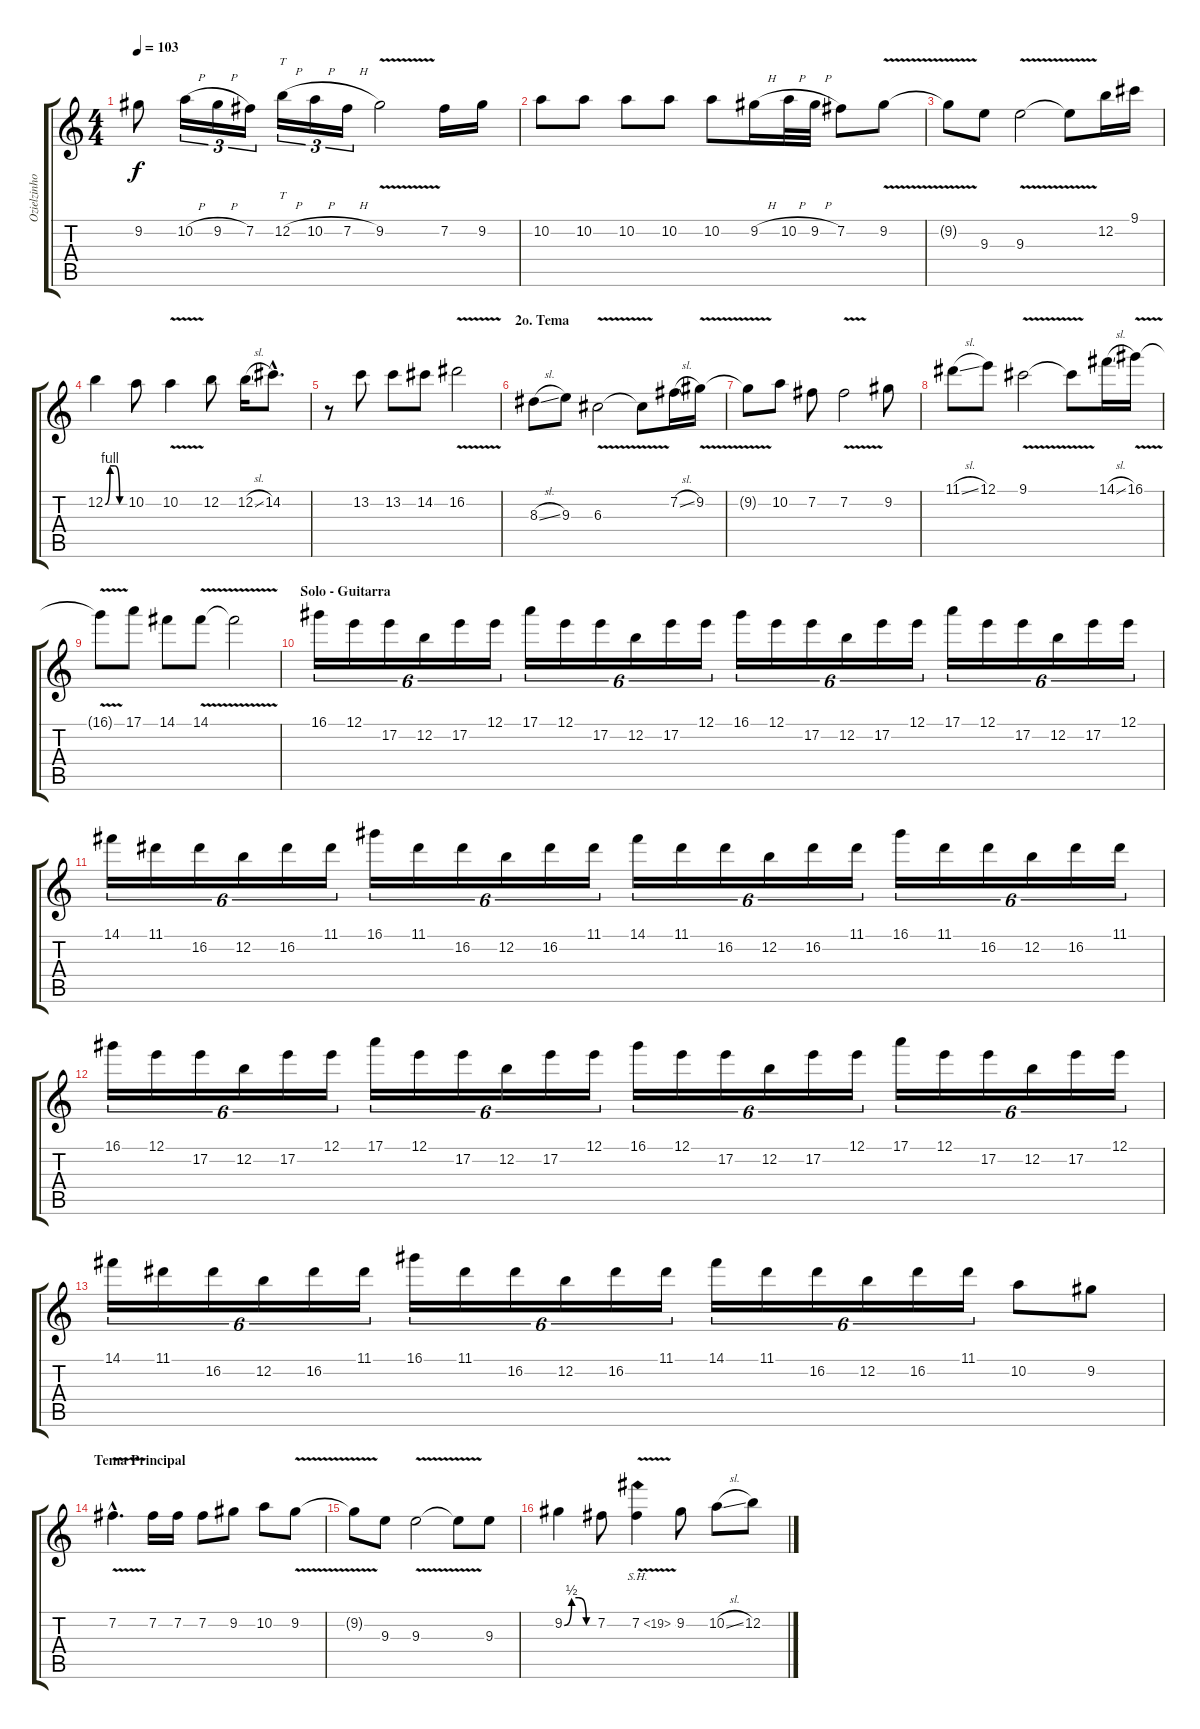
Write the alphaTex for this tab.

\track ("Ozielzinho" "Ozielzinho") {instrument overdrivenguitar}
\staff {score tabs}
\tuning (E4 B3 G3 D3 A2 E2) {hide}
\ts (4 4)
\tempo 103
\clef g2
\ks c
9.2{t}.8{dy f} 10.2{h}.16{tu (3 2)} 9.2{h}.16{tu (3 2)} 7.2.16{tu (3 2)} 12.2{h}.16{tt tu (3 2)} 10.2{h}.16{tu (3 2)} 7.2{h}.16{tu (3 2)} 9.2{v}.2 7.2.16 9.2.16 |
10.2.8 10.2.8 10.2.8 10.2.8 10.2.8 9.2{h}.16 10.2{h}.32 9.2{h}.32 7.2.8 9.2{v}.8 |
9.2{t}.8 9.3.8 9.3{v}.2 9.3{t}.8 12.2.16 9.1.16 |
12.2{be (custom 0 0 15 4 30 4 45 0 60 0)}.4 10.2.8 10.2{v}.4 12.2.8 12.2{sl}.16 14.2{hac}.8{d} |
r.8 13.2.8 13.2.8 14.2.8 16.2{v}.2 |
\section ("" "2o. Tema")
8.3{sl}.8 9.3.8 6.3{v}.2 6.3{t}.8 7.2{sl}.16 9.2{v}.16 |
9.2{t}.8 10.2.8 7.2.8 7.2{v}.2 9.2.8 |
11.1{sl}.8 12.1.8 9.1{v}.2 9.1{t}.8 14.1{sl}.16 16.1{v}.16 |
16.1{t}.8 17.1.8 14.1.8 14.1{v}.8 14.1{t}.2 |
\section ("" "Solo - Guitarra")
16.1.16{tu (6 4)} 12.1.16{tu (6 4)} 17.2.16{tu (6 4)} 12.2.16{tu (6 4)} 17.2.16{tu (6 4)} 12.1.16{tu (6 4)} 17.1.16{tu (6 4)} 12.1.16{tu (6 4)} 17.2.16{tu (6 4)} 12.2.16{tu (6 4)} 17.2.16{tu (6 4)} 12.1.16{tu (6 4)} 16.1.16{tu (6 4)} 12.1.16{tu (6 4)} 17.2.16{tu (6 4)} 12.2.16{tu (6 4)} 17.2.16{tu (6 4)} 12.1.16{tu (6 4)} 17.1.16{tu (6 4)} 12.1.16{tu (6 4)} 17.2.16{tu (6 4)} 12.2.16{tu (6 4)} 17.2.16{tu (6 4)} 12.1.16{tu (6 4)} |
14.1.16{tu (6 4)} 11.1.16{tu (6 4)} 16.2.16{tu (6 4)} 12.2.16{tu (6 4)} 16.2.16{tu (6 4)} 11.1.16{tu (6 4)} 16.1.16{tu (6 4)} 11.1.16{tu (6 4)} 16.2.16{tu (6 4)} 12.2.16{tu (6 4)} 16.2.16{tu (6 4)} 11.1.16{tu (6 4)} 14.1.16{tu (6 4)} 11.1.16{tu (6 4)} 16.2.16{tu (6 4)} 12.2.16{tu (6 4)} 16.2.16{tu (6 4)} 11.1.16{tu (6 4)} 16.1.16{tu (6 4)} 11.1.16{tu (6 4)} 16.2.16{tu (6 4)} 12.2.16{tu (6 4)} 16.2.16{tu (6 4)} 11.1.16{tu (6 4)} |
16.1.16{tu (6 4)} 12.1.16{tu (6 4)} 17.2.16{tu (6 4)} 12.2.16{tu (6 4)} 17.2.16{tu (6 4)} 12.1.16{tu (6 4)} 17.1.16{tu (6 4)} 12.1.16{tu (6 4)} 17.2.16{tu (6 4)} 12.2.16{tu (6 4)} 17.2.16{tu (6 4)} 12.1.16{tu (6 4)} 16.1.16{tu (6 4)} 12.1.16{tu (6 4)} 17.2.16{tu (6 4)} 12.2.16{tu (6 4)} 17.2.16{tu (6 4)} 12.1.16{tu (6 4)} 17.1.16{tu (6 4)} 12.1.16{tu (6 4)} 17.2.16{tu (6 4)} 12.2.16{tu (6 4)} 17.2.16{tu (6 4)} 12.1.16{tu (6 4)} |
14.1.16{tu (6 4)} 11.1.16{tu (6 4)} 16.2.16{tu (6 4)} 12.2.16{tu (6 4)} 16.2.16{tu (6 4)} 11.1.16{tu (6 4)} 16.1.16{tu (6 4)} 11.1.16{tu (6 4)} 16.2.16{tu (6 4)} 12.2.16{tu (6 4)} 16.2.16{tu (6 4)} 11.1.16{tu (6 4)} 14.1.16{tu (6 4)} 11.1.16{tu (6 4)} 16.2.16{tu (6 4)} 12.2.16{tu (6 4)} 16.2.16{tu (6 4)} 11.1.16{tu (6 4)} 10.2.8 9.2.8 |
\section ("" "Tema Principal")
7.2{v hac}.4{d} 7.2.16 7.2.16 7.2.8 9.2.8 10.2.8 9.2{v}.8 |
9.2{t}.8 9.3.8 9.3{v}.2 9.3{t}.8 9.3.8 |
9.2{be (custom 0 0 15 2 30 2 45 0 60 0)}.4 7.2.8 7.2{sh 12 v}.4 9.2.8 10.2{sl}.8 12.2.8
